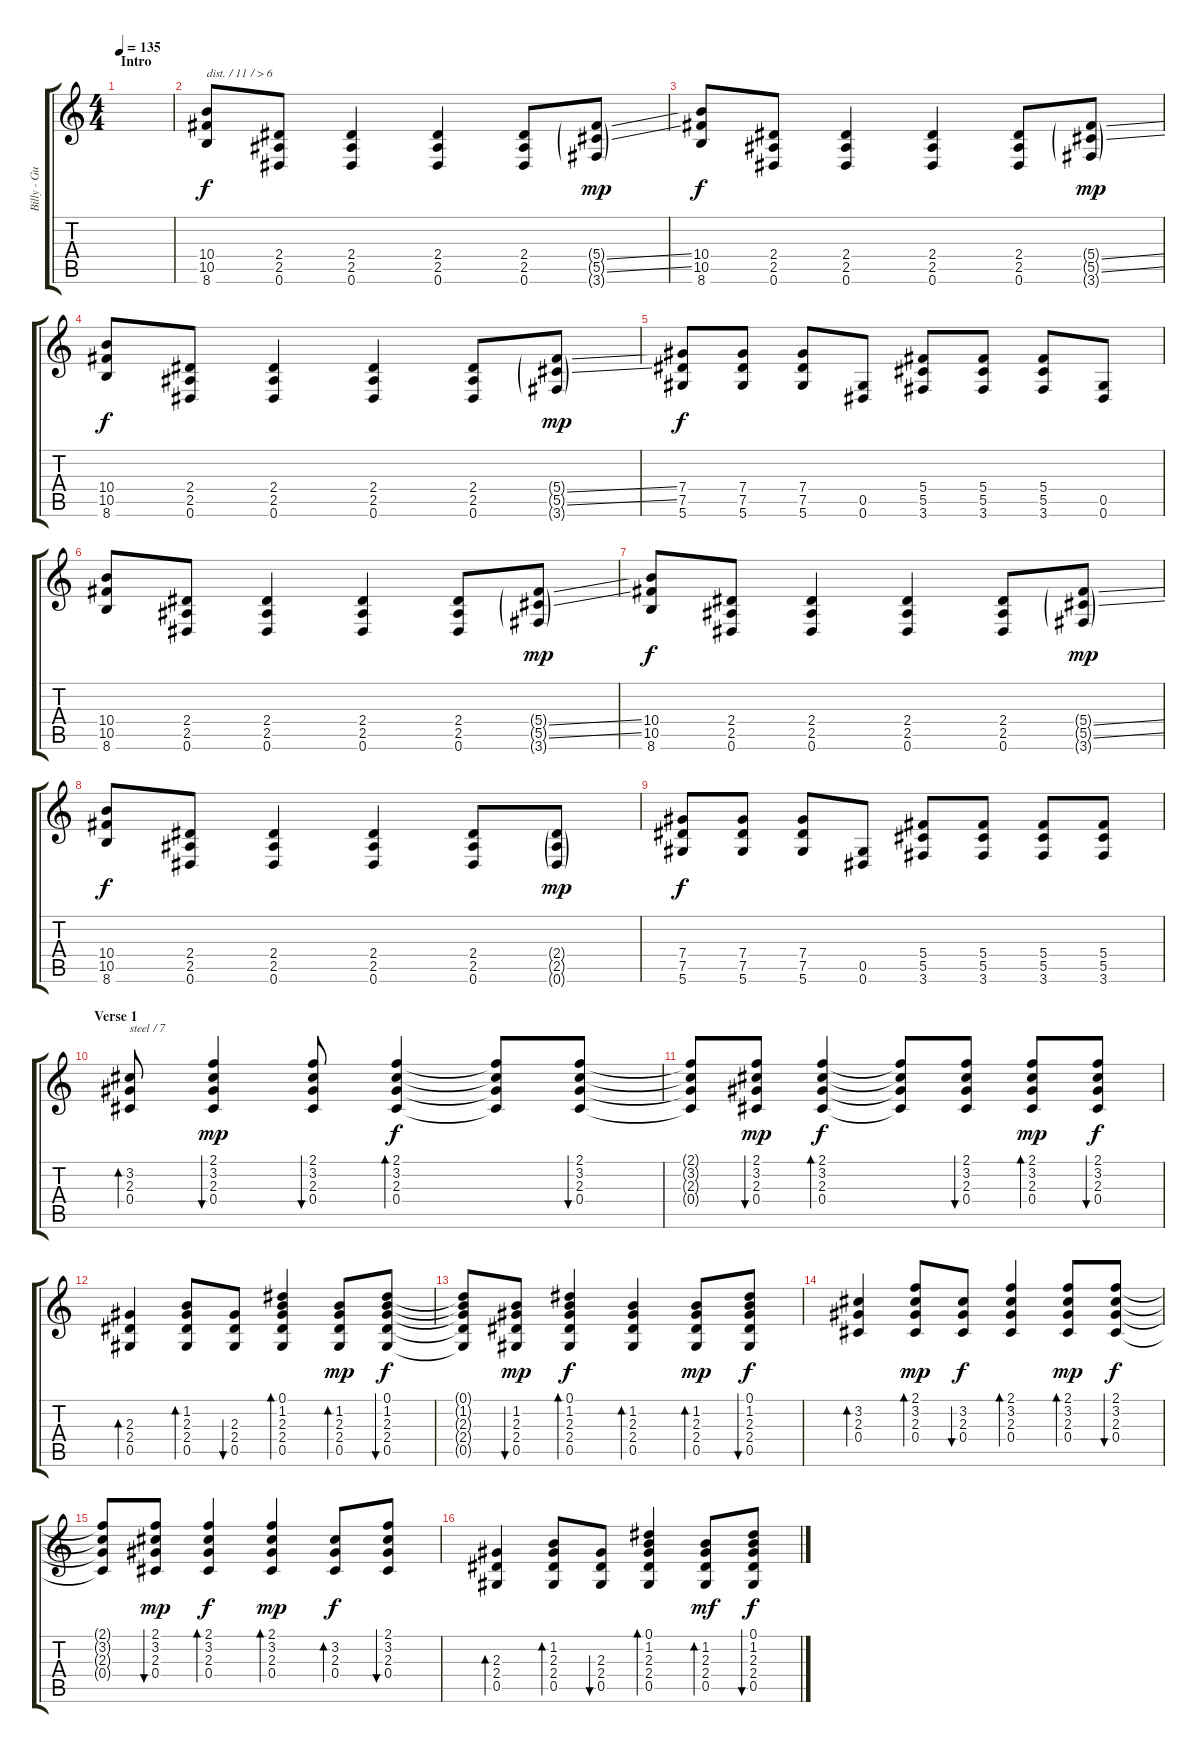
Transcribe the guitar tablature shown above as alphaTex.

\track ("Billy - Guitar II" "Billy - Gu") {instrument distortionguitar}
\staff {score tabs}
\tuning (Eb4 Bb3 Gb3 Db3 Ab2 Eb2) {hide}
\ts (4 4)
\section ("" "Intro")
\tempo 135
\clef g2
\ks c
|
(10.4 10.5 8.6).8{txt "dist. / 11 / > 6" volume 11 balance 14 instrument distortionguitar} (2.4 2.5 0.6).8 (2.4 2.5 0.6).4 (2.4 2.5 0.6).4 (2.4 2.5 0.6).8 (5.4{ss g} 5.5{ss g} 3.6{g}).8{dy mp} |
(10.4 10.5 8.6).8{dy f} (2.4 2.5 0.6).8 (2.4 2.5 0.6).4 (2.4 2.5 0.6).4 (2.4 2.5 0.6).8 (5.4{ss g} 5.5{ss g} 3.6{g}).8{dy mp} |
(10.4 10.5 8.6).8{dy f} (2.4 2.5 0.6).8 (2.4 2.5 0.6).4 (2.4 2.5 0.6).4 (2.4 2.5 0.6).8 (5.4{ss g} 5.5{ss g} 3.6{g}).8{dy mp} |
(7.4 7.5 5.6).8{dy f} (7.4 7.5 5.6).8 (7.4 7.5 5.6).8 (0.5 0.6).8 (5.4 5.5 3.6).8 (5.4 5.5 3.6).8 (5.4 5.5 3.6).8 (0.5 0.6).8 |
(10.4 10.5 8.6).8 (2.4 2.5 0.6).8 (2.4 2.5 0.6).4 (2.4 2.5 0.6).4 (2.4 2.5 0.6).8 (5.4{ss g} 5.5{ss g} 3.6{g}).8{dy mp} |
(10.4 10.5 8.6).8{dy f} (2.4 2.5 0.6).8 (2.4 2.5 0.6).4 (2.4 2.5 0.6).4 (2.4 2.5 0.6).8 (5.4{ss g} 5.5{ss g} 3.6{g}).8{dy mp} |
(10.4 10.5 8.6).8{dy f} (2.4 2.5 0.6).8 (2.4 2.5 0.6).4 (2.4 2.5 0.6).4 (2.4 2.5 0.6).8 (2.4{g} 2.5{g} 0.6{g}).8{dy mp} |
(7.4 7.5 5.6).8{dy f} (7.4 7.5 5.6).8 (7.4 7.5 5.6).8 (0.5 0.6).8 (5.4 5.5 3.6).8 (5.4 5.5 3.6).8 (5.4 5.5 3.6).8 (5.4 5.5 3.6).8 |
\section ("" "Verse 1")
(3.2 2.3 0.4).8{bd 60 txt "steel / 7" volume 7 instrument acousticguitarsteel} (2.1 3.2 2.3 0.4).4{bu 30 dy mp} (2.1 3.2 2.3 0.4).8{bu 30} (2.1 3.2 2.3 0.4).4{bd 30 dy f} (2.1{t} 3.2{t} 2.3{t} 0.4{t}).8 (2.1 3.2 2.3 0.4).8{bu 30} |
(2.1{t} 3.2{t} 2.3{t} 0.4{t}).8 (2.1 3.2 2.3 0.4).8{bu 30 dy mp} (2.1 3.2 2.3 0.4).4{bd 30 dy f} (2.1{t} 3.2{t} 2.3{t} 0.4{t}).8 (2.1 3.2 2.3 0.4).8{bu 30} (2.1 3.2 2.3 0.4).8{bd 30 dy mp} (2.1 3.2 2.3 0.4).8{bu 30 dy f} |
(2.3 2.4 0.5).4{bd 30} (1.2 2.3 2.4 0.5).8{bd 30} (2.3 2.4 0.5).8{bu 30} (0.1 1.2 2.3 2.4 0.5).4{bd 30} (1.2 2.3 2.4 0.5).8{bd 30 dy mp} (0.1 1.2 2.3 2.4 0.5).8{bu 30 dy f} |
(0.1{t} 1.2{t} 2.3{t} 2.4{t} 0.5{t}).8 (1.2 2.3 2.4 0.5).8{bu 30 dy mp} (0.1 1.2 2.3 2.4 0.5).4{bd 30 dy f} (1.2 2.3 2.4 0.5).4{bd 30} (1.2 2.3 2.4 0.5).8{bd 30 dy mp} (0.1 1.2 2.3 2.4 0.5).8{bu 30 dy f} |
(3.2 2.3 0.4).4{bd 60} (2.1 3.2 2.3 0.4).8{bd 30 dy mp} (3.2 2.3 0.4).8{bu 30 dy f} (2.1 3.2 2.3 0.4).4{bd 30} (2.1 3.2 2.3 0.4).8{bd 30 dy mp} (2.1 3.2 2.3 0.4).8{bu 30 dy f} |
(2.1{t} 3.2{t} 2.3{t} 0.4{t}).8 (2.1 3.2 2.3 0.4).8{bu 30 dy mp} (2.1 3.2 2.3 0.4).4{bd 30 dy f} (2.1 3.2 2.3 0.4).4{bd 30 dy mp} (3.2 2.3 0.4).8{bd 30 dy f} (2.1 3.2 2.3 0.4).8{bu 30} |
(2.3 2.4 0.5).4{bd 30} (1.2 2.3 2.4 0.5).8{bd 30} (2.3 2.4 0.5).8{bu 30} (0.1 1.2 2.3 2.4 0.5).4{bd 30} (1.2 2.3 2.4 0.5).8{bd 30 dy mf} (0.1 1.2 2.3 2.4 0.5).8{bu 30 dy f}
